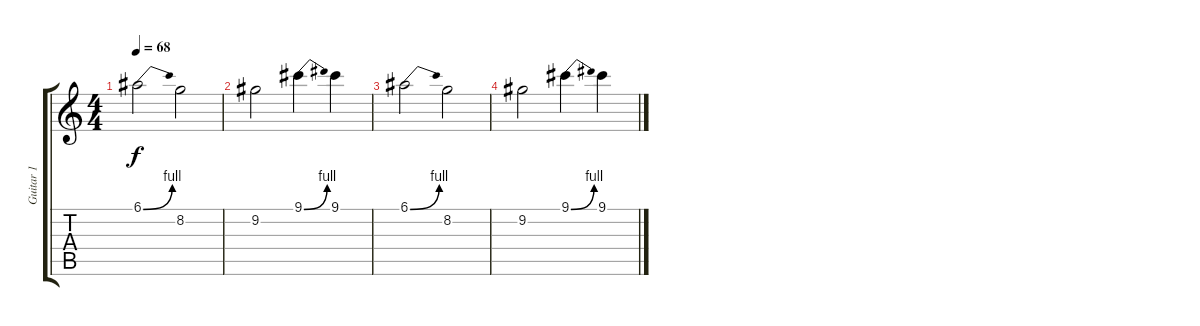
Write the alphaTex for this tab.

\track ("Guitar 1" "Guitar 1") {instrument distortionguitar}
\staff {score tabs}
\tuning (E4 B3 G3 D3 A2 E2) {hide}
\ts (4 4)
\tempo 68
\clef g2
\ks c
6.1{be (bend 0 0 60 4)}.2{dy f volume 3} 8.2.2 |
9.2.2 9.1{be (bend 0 0 60 4)}.4 9.1.4 |
6.1{be (bend 0 0 60 4)}.2{volume 0} 8.2.2 |
9.2.2 9.1{be (bend 0 0 60 4)}.4 9.1.4
